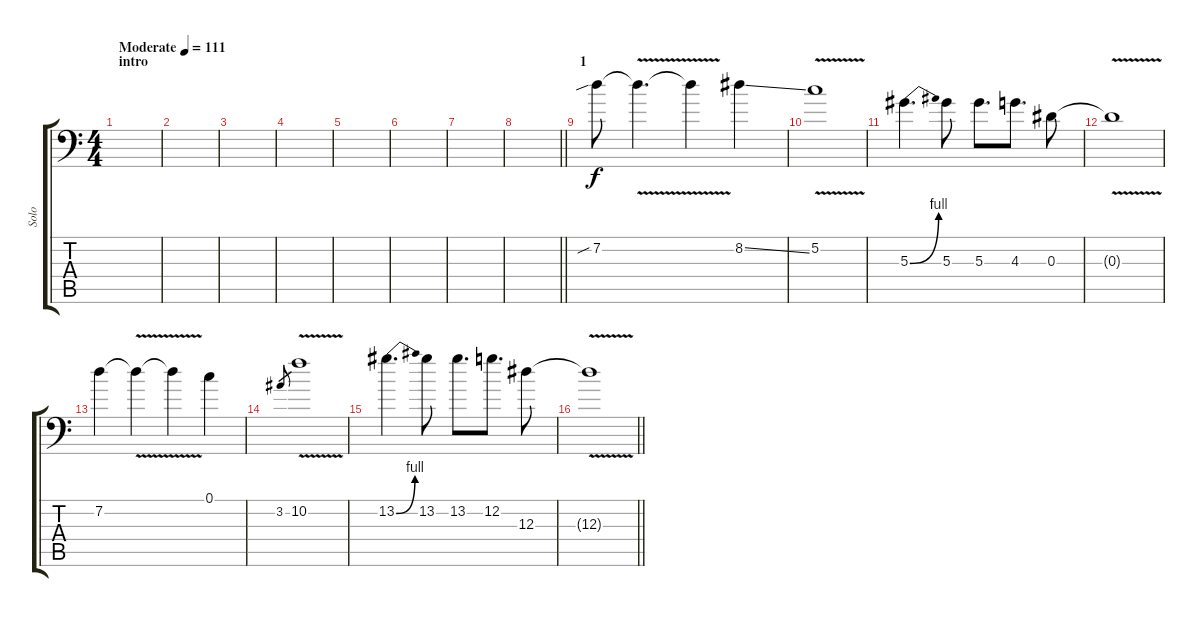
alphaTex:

\track ("Solo" "Solo") {instrument distortionguitar}
\staff {score tabs}
\tuning (C4 G3 Eb3 Bb2 F2 Bb1) {hide}
\ts (4 4)
\section ("" "intro")
\tempo (111 "Moderate")
\clef f4
\ks c
|
|
|
|
|
|
|
\barLineRight lightlight
|
\section ("" "1")
7.2{sib}.8 7.2{v t}.4{d} 7.2{t}.4 8.2{ss}.4 |
5.2{v}.1 |
5.3{be (bend 0 0 60 4)}.4{d} 5.3.8 5.3.8{d} 4.3.8{d} 0.3.8 |
0.3{v t}.1 |
7.2.4 7.2{v t}.4 7.2{t}.4 0.1.4 |
3.2.8{gr} 10.2{v}.1 |
13.2{be (bend 0 0 60 4)}.4{d} 13.2.8 13.2.8{d} 12.2.8{d} 12.3.8 |
\barLineRight lightlight
12.3{v t}.1
